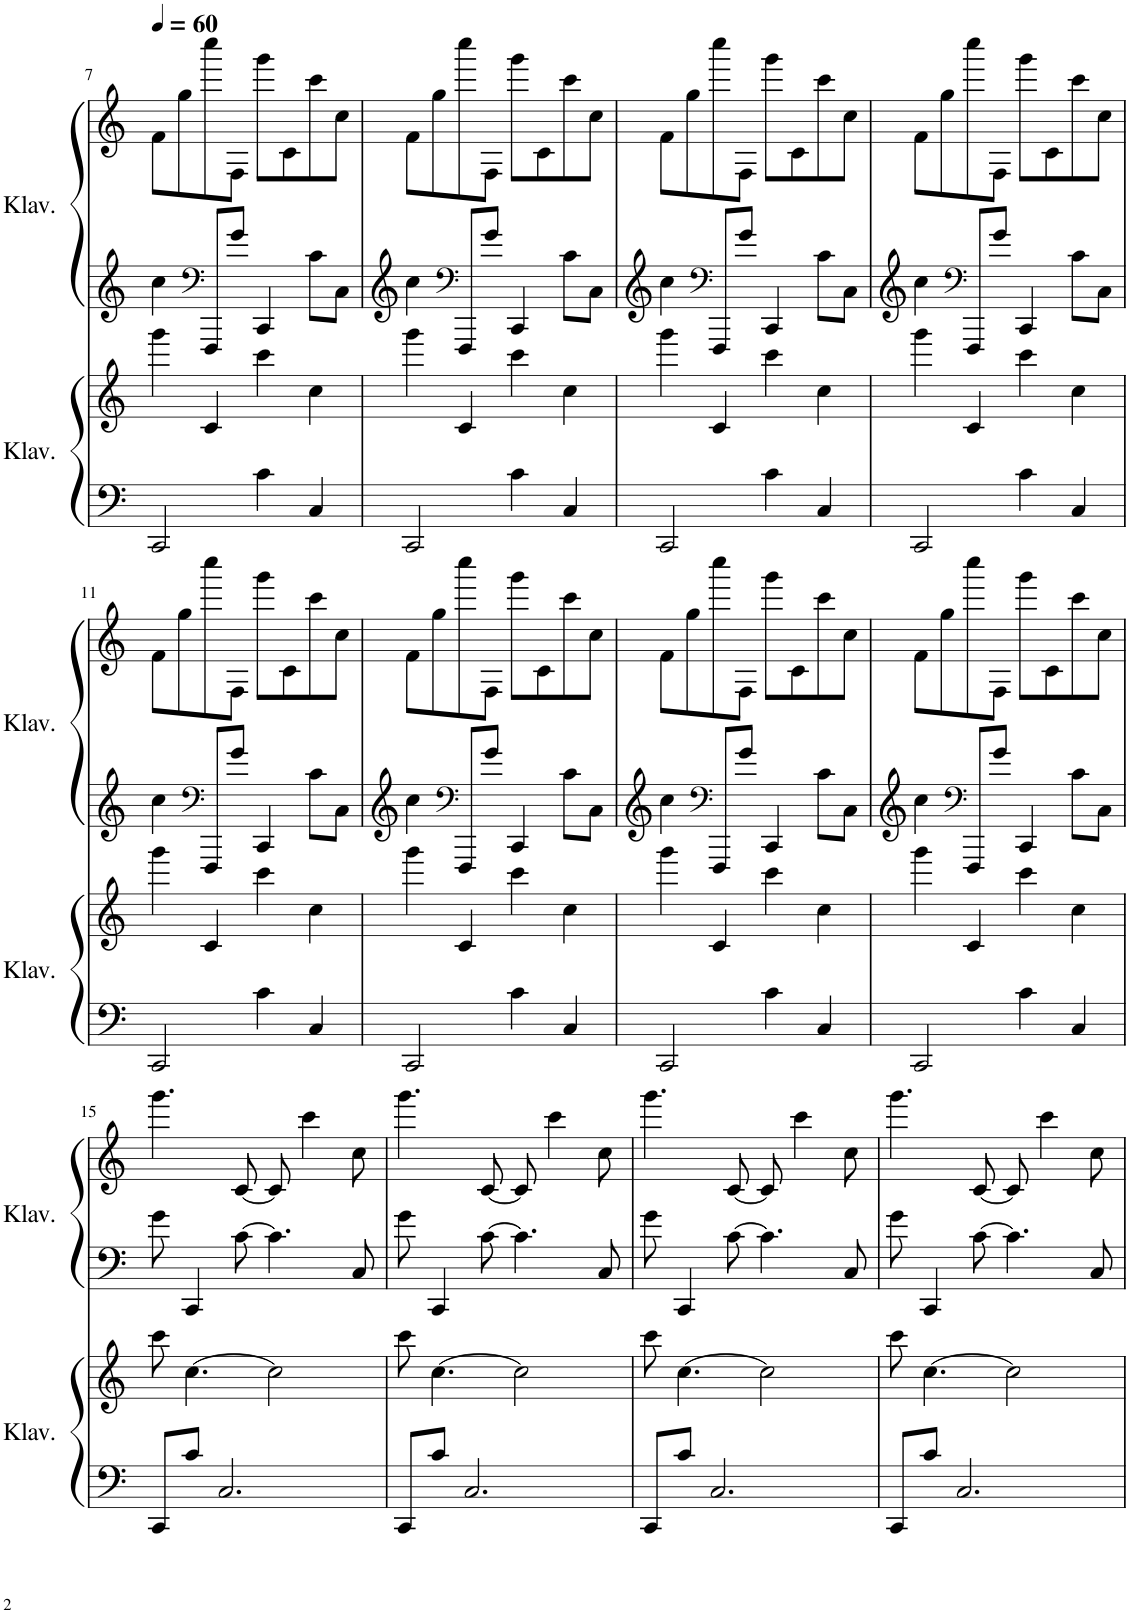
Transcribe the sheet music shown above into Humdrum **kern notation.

**kern	**kern	**kern	**kern
*part2	*part2	*part1	*part1
*staff4	*staff3	*staff2	*staff1
*I"Klavier, Piano	*	*I"Klavier, Piano	*
*I'Klav.	*	*I'Klav.	*
!!LO:PB:g=z
*clefF4	*clefG2	*clefF4	*clefG2
*k[]	*k[]	*k[]	*k[]
*M4/4	*M4/4	*M4/4	*M4/4
*MM60	*MM60	*MM60	*MM60
=7	=7	=7	=7
2CC/	4ggg\	4cc\	8f\L
.	.	.	8gg\
*	*	*clefF4	*
.	4c/	8FFF/L	8cccc\
.	.	8g/J	8F\J
4c\	4ccc\	4CC/	8ggg\L
.	.	.	8c\
4C/	4cc\	8c\L	8ccc\
.	.	8C\J	8cc\J
=8	=8	=8	=8
2CC/	4ggg\	4cc\	8f\L
.	.	.	8gg\
*	*	*clefF4	*
.	4c/	8FFF/L	8cccc\
.	.	8g/J	8F\J
4c\	4ccc\	4CC/	8ggg\L
.	.	.	8c\
4C/	4cc\	8c\L	8ccc\
.	.	8C\J	8cc\J
=9	=9	=9	=9
2CC/	4ggg\	4cc\	8f\L
.	.	.	8gg\
*	*	*clefF4	*
.	4c/	8FFF/L	8cccc\
.	.	8g/J	8F\J
4c\	4ccc\	4CC/	8ggg\L
.	.	.	8c\
4C/	4cc\	8c\L	8ccc\
.	.	8C\J	8cc\J
=10	=10	=10	=10
2CC/	4ggg\	4cc\	8f\L
.	.	.	8gg\
*	*	*clefF4	*
.	4c/	8FFF/L	8cccc\
.	.	8g/J	8F\J
4c\	4ccc\	4CC/	8ggg\L
.	.	.	8c\
4C/	4cc\	8c\L	8ccc\
.	.	8C\J	8cc\J
!!LO:LB:g=z
=11	=11	=11	=11
2CC/	4ggg\	4cc\	8f\L
.	.	.	8gg\
*	*	*clefF4	*
.	4c/	8FFF/L	8cccc\
.	.	8g/J	8F\J
4c\	4ccc\	4CC/	8ggg\L
.	.	.	8c\
4C/	4cc\	8c\L	8ccc\
.	.	8C\J	8cc\J
=12	=12	=12	=12
2CC/	4ggg\	4cc\	8f\L
.	.	.	8gg\
*	*	*clefF4	*
.	4c/	8FFF/L	8cccc\
.	.	8g/J	8F\J
4c\	4ccc\	4CC/	8ggg\L
.	.	.	8c\
4C/	4cc\	8c\L	8ccc\
.	.	8C\J	8cc\J
=13	=13	=13	=13
2CC/	4ggg\	4cc\	8f\L
.	.	.	8gg\
*	*	*clefF4	*
.	4c/	8FFF/L	8cccc\
.	.	8g/J	8F\J
4c\	4ccc\	4CC/	8ggg\L
.	.	.	8c\
4C/	4cc\	8c\L	8ccc\
.	.	8C\J	8cc\J
=14	=14	=14	=14
2CC/	4ggg\	4cc\	8f\L
.	.	.	8gg\
*	*	*clefF4	*
.	4c/	8FFF/L	8cccc\
.	.	8g/J	8F\J
4c\	4ccc\	4CC/	8ggg\L
.	.	.	8c\
4C/	4cc\	8c\L	8ccc\
.	.	8C\J	8cc\J
!!LO:LB:g=z
=15	=15	=15	=15
8CC/L	8ccc\	8g\	4.ggg\
8c/J	[4.cc\	4CC/	.
2.C/	.	.	.
.	.	[8c\	[8c/
.	2cc\]	4.c\]	8c/]
.	.	.	4ccc\
.	.	8C/	8cc\
=16	=16	=16	=16
8CC/L	8ccc\	8g\	4.ggg\
8c/J	[4.cc\	4CC/	.
2.C/	.	.	.
.	.	[8c\	[8c/
.	2cc\]	4.c\]	8c/]
.	.	.	4ccc\
.	.	8C/	8cc\
=17	=17	=17	=17
8CC/L	8ccc\	8g\	4.ggg\
8c/J	[4.cc\	4CC/	.
2.C/	.	.	.
.	.	[8c\	[8c/
.	2cc\]	4.c\]	8c/]
.	.	.	4ccc\
.	.	8C/	8cc\
=18	=18	=18	=18
8CC/L	8ccc\	8g\	4.ggg\
8c/J	[4.cc\	4CC/	.
2.C/	.	.	.
.	.	[8c\	[8c/
.	2cc\]	4.c\]	8c/]
.	.	.	4ccc\
.	.	8C/	8cc\
=	=	=	=
*-	*-	*-	*-
